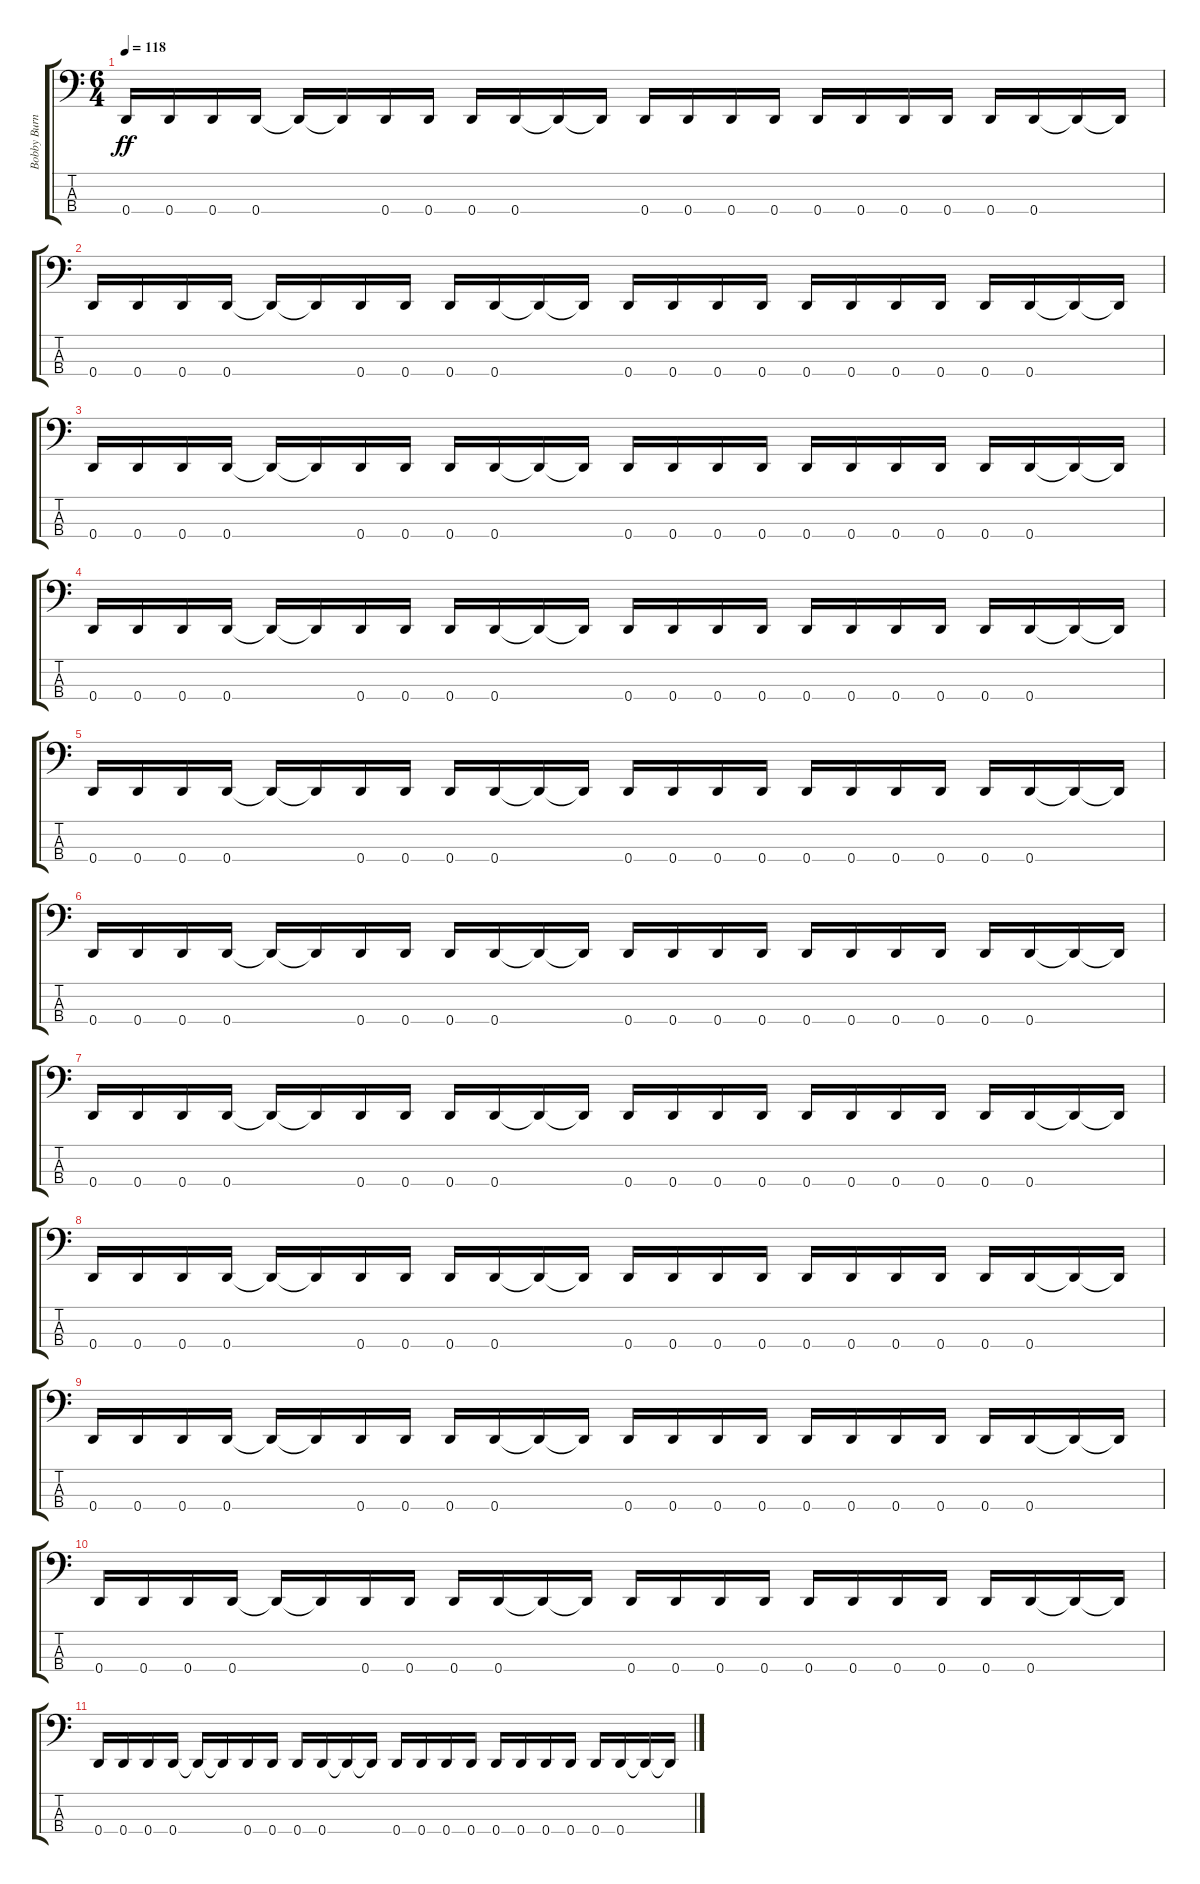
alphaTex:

\track ("Bobby Burns" "Bobby Burn") {instrument electricbasspick}
\staff {score tabs}
\tuning (G2 D2 A1 D1) {hide}
\ts (6 4)
\tempo 118
\clef f4
\ks c
0.4.16{dy ff} 0.4.16 0.4.16 0.4.16 0.4{t}.16 0.4{t}.16 0.4.16 0.4.16 0.4.16 0.4.16 0.4{t}.16 0.4{t}.16 0.4.16 0.4.16 0.4.16 0.4.16 0.4.16 0.4.16 0.4.16 0.4.16 0.4.16 0.4.16 0.4{t}.16 0.4{t}.16 |
0.4.16 0.4.16 0.4.16 0.4.16 0.4{t}.16 0.4{t}.16 0.4.16 0.4.16 0.4.16 0.4.16 0.4{t}.16 0.4{t}.16 0.4.16 0.4.16 0.4.16 0.4.16 0.4.16 0.4.16 0.4.16 0.4.16 0.4.16 0.4.16 0.4{t}.16 0.4{t}.16 |
0.4.16 0.4.16 0.4.16 0.4.16 0.4{t}.16 0.4{t}.16 0.4.16 0.4.16 0.4.16 0.4.16 0.4{t}.16 0.4{t}.16 0.4.16 0.4.16 0.4.16 0.4.16 0.4.16 0.4.16 0.4.16 0.4.16 0.4.16 0.4.16 0.4{t}.16 0.4{t}.16 |
0.4.16 0.4.16 0.4.16 0.4.16 0.4{t}.16 0.4{t}.16 0.4.16 0.4.16 0.4.16 0.4.16 0.4{t}.16 0.4{t}.16 0.4.16 0.4.16 0.4.16 0.4.16 0.4.16 0.4.16 0.4.16 0.4.16 0.4.16 0.4.16 0.4{t}.16 0.4{t}.16 |
0.4.16 0.4.16 0.4.16 0.4.16 0.4{t}.16 0.4{t}.16 0.4.16 0.4.16 0.4.16 0.4.16 0.4{t}.16 0.4{t}.16 0.4.16 0.4.16 0.4.16 0.4.16 0.4.16 0.4.16 0.4.16 0.4.16 0.4.16 0.4.16 0.4{t}.16 0.4{t}.16 |
0.4.16 0.4.16 0.4.16 0.4.16 0.4{t}.16 0.4{t}.16 0.4.16 0.4.16 0.4.16 0.4.16 0.4{t}.16 0.4{t}.16 0.4.16 0.4.16 0.4.16 0.4.16 0.4.16 0.4.16 0.4.16 0.4.16 0.4.16 0.4.16 0.4{t}.16 0.4{t}.16 |
0.4.16 0.4.16 0.4.16 0.4.16 0.4{t}.16 0.4{t}.16 0.4.16 0.4.16 0.4.16 0.4.16 0.4{t}.16 0.4{t}.16 0.4.16 0.4.16 0.4.16 0.4.16 0.4.16 0.4.16 0.4.16 0.4.16 0.4.16 0.4.16 0.4{t}.16 0.4{t}.16 |
0.4.16 0.4.16 0.4.16 0.4.16 0.4{t}.16 0.4{t}.16 0.4.16 0.4.16 0.4.16 0.4.16 0.4{t}.16 0.4{t}.16 0.4.16 0.4.16 0.4.16 0.4.16 0.4.16 0.4.16 0.4.16 0.4.16 0.4.16 0.4.16 0.4{t}.16 0.4{t}.16 |
0.4.16 0.4.16 0.4.16 0.4.16 0.4{t}.16 0.4{t}.16 0.4.16 0.4.16 0.4.16 0.4.16 0.4{t}.16 0.4{t}.16 0.4.16 0.4.16 0.4.16 0.4.16 0.4.16 0.4.16 0.4.16 0.4.16 0.4.16 0.4.16 0.4{t}.16 0.4{t}.16 |
0.4.16 0.4.16 0.4.16 0.4.16 0.4{t}.16 0.4{t}.16 0.4.16 0.4.16 0.4.16 0.4.16 0.4{t}.16 0.4{t}.16 0.4.16 0.4.16 0.4.16 0.4.16 0.4.16 0.4.16 0.4.16 0.4.16 0.4.16 0.4.16 0.4{t}.16 0.4{t}.16 |
0.4.16 0.4.16 0.4.16 0.4.16 0.4{t}.16 0.4{t}.16 0.4.16 0.4.16 0.4.16 0.4.16 0.4{t}.16 0.4{t}.16 0.4.16 0.4.16 0.4.16 0.4.16 0.4.16 0.4.16 0.4.16 0.4.16 0.4.16 0.4.16 0.4{t}.16 0.4{t}.16
